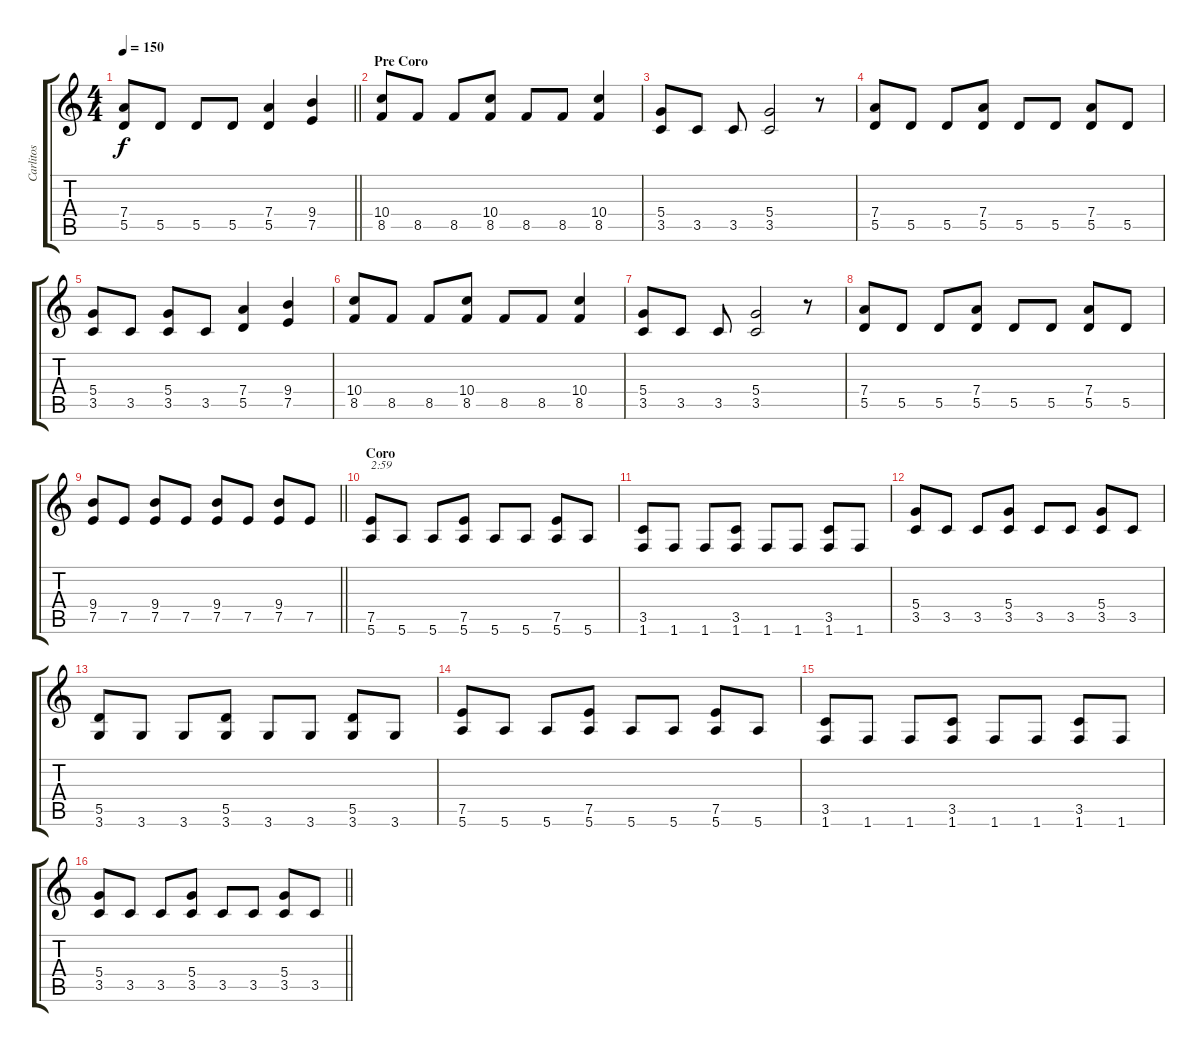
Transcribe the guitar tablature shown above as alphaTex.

\track ("Carlitos" "Carlitos") {instrument distortionguitar}
\staff {score tabs}
\tuning (E4 B3 G3 D3 A2 E2) {hide}
\ts (4 4)
\tempo 150
\clef g2
\barLineRight lightlight
\ks c
(7.4 5.5).8{dy f} 5.5.8 5.5.8 5.5.8 (7.4 5.5).4 (9.4 7.5).4 |
\section ("" "Pre Coro")
(10.4 8.5).8 8.5.8 8.5.8 (10.4 8.5).8 8.5.8 8.5.8 (10.4 8.5).4 |
(5.4 3.5).8 3.5.8 3.5.8 (5.4 3.5).2 r.8 |
(7.4 5.5).8 5.5.8 5.5.8 (7.4 5.5).8 5.5.8 5.5.8 (7.4 5.5).8 5.5.8 |
(5.4 3.5).8 3.5.8 (5.4 3.5).8 3.5.8 (7.4 5.5).4 (9.4 7.5).4 |
(10.4 8.5).8 8.5.8 8.5.8 (10.4 8.5).8 8.5.8 8.5.8 (10.4 8.5).4 |
(5.4 3.5).8 3.5.8 3.5.8 (5.4 3.5).2 r.8 |
(7.4 5.5).8 5.5.8 5.5.8 (7.4 5.5).8 5.5.8 5.5.8 (7.4 5.5).8 5.5.8 |
\barLineRight lightlight
(9.4 7.5).8 7.5.8 (9.4 7.5).8 7.5.8 (9.4 7.5).8 7.5.8 (9.4 7.5).8 7.5.8 |
\section ("" "Coro")
(7.5 5.6).8{txt "2:59"} 5.6.8 5.6.8 (7.5 5.6).8 5.6.8 5.6.8 (7.5 5.6).8 5.6.8 |
(3.5 1.6).8 1.6.8 1.6.8 (3.5 1.6).8 1.6.8 1.6.8 (3.5 1.6).8 1.6.8 |
(5.4 3.5).8 3.5.8 3.5.8 (5.4 3.5).8 3.5.8 3.5.8 (5.4 3.5).8 3.5.8 |
(5.5 3.6).8 3.6.8 3.6.8 (5.5 3.6).8 3.6.8 3.6.8 (5.5 3.6).8 3.6.8 |
(7.5 5.6).8 5.6.8 5.6.8 (7.5 5.6).8 5.6.8 5.6.8 (7.5 5.6).8 5.6.8 |
(3.5 1.6).8 1.6.8 1.6.8 (3.5 1.6).8 1.6.8 1.6.8 (3.5 1.6).8 1.6.8 |
\barLineRight lightlight
(5.4 3.5).8 3.5.8 3.5.8 (5.4 3.5).8 3.5.8 3.5.8 (5.4 3.5).8 3.5.8
